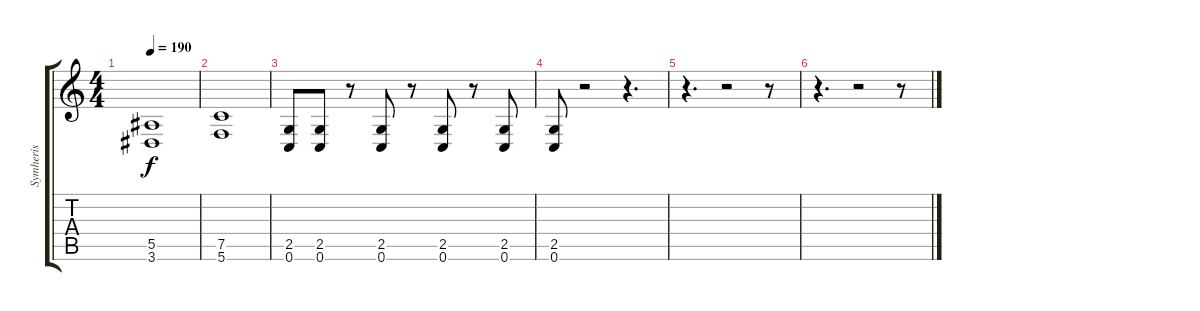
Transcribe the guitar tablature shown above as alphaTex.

\track ("Symheris" "Symheris") {instrument distortionguitar}
\staff {score tabs}
\tuning (C4 G3 Eb3 Bb2 F2 C2) {hide}
\ts (4 4)
\tempo 190
\clef g2
\ks c
(5.5 3.6).1{dy f} |
(7.5 5.6).1 |
(2.5 0.6).8 (2.5 0.6).8 r.8 (2.5 0.6).8 r.8 (2.5 0.6).8 r.8 (2.5 0.6).8 |
(2.5 0.6).8 r.2 r.4{d} |
r.4{d} r.2 r.8 |
r.4{d} r.2 r.8
